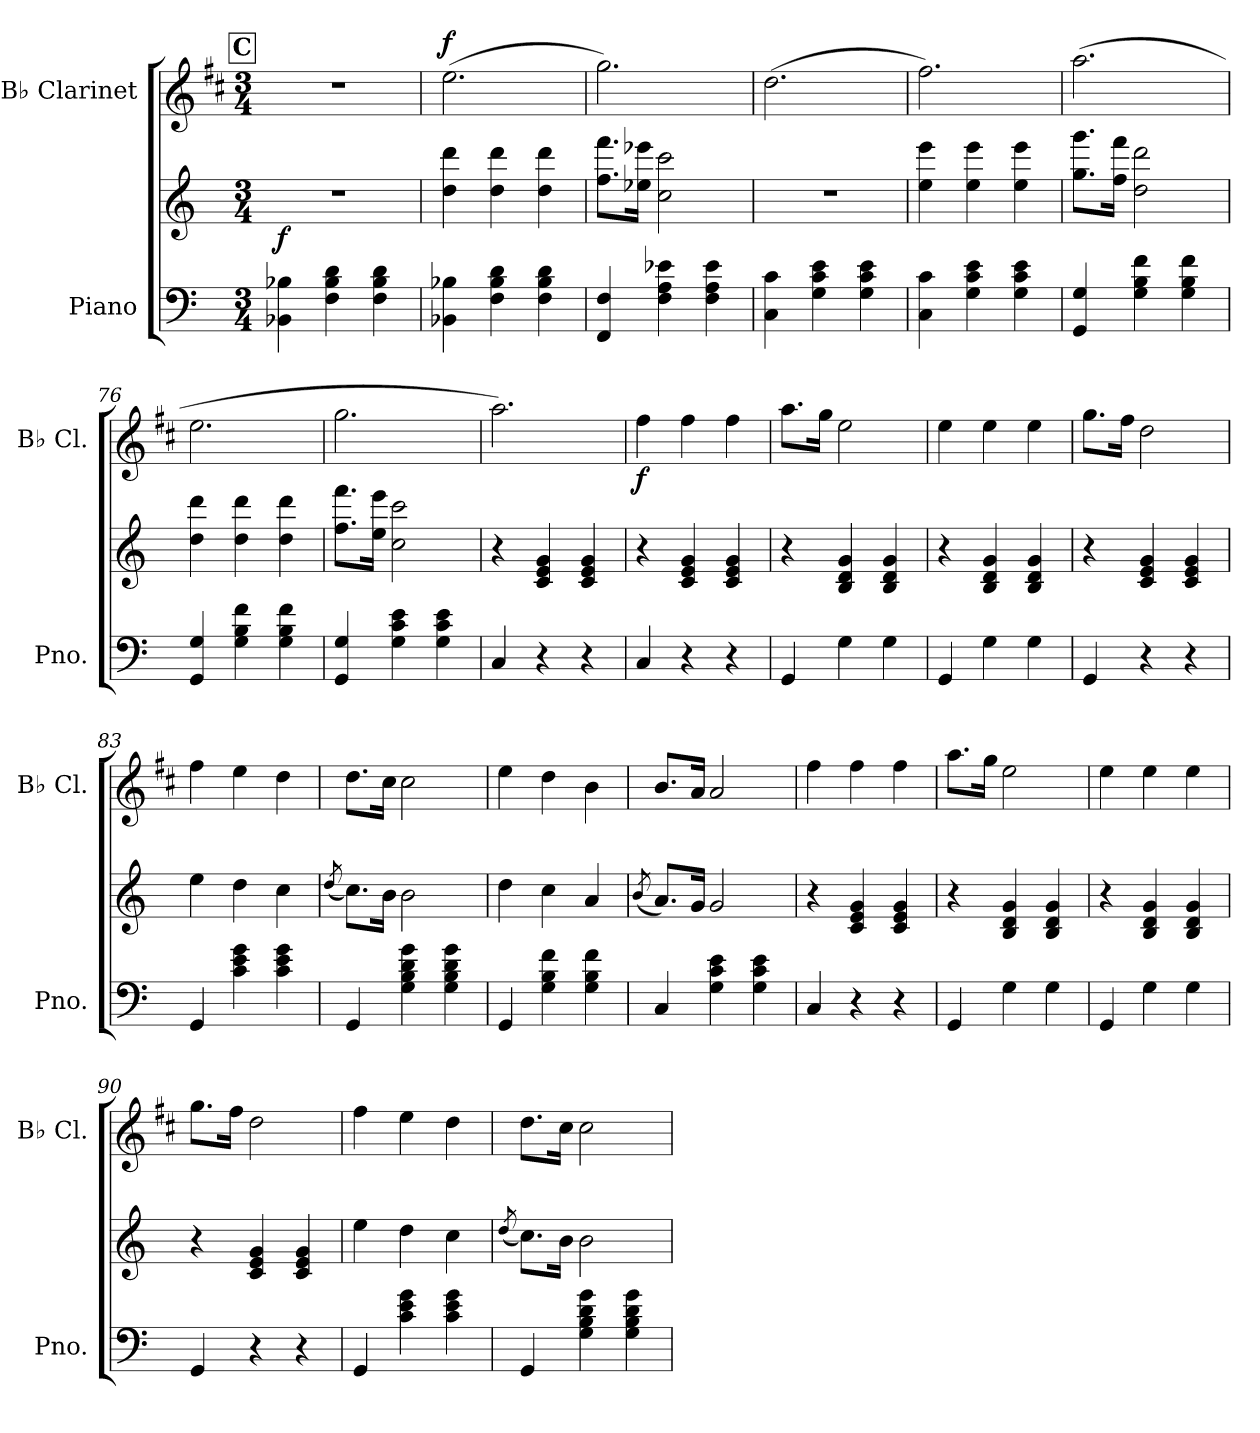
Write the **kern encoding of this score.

**kern	**kern	**dynam	**kern	**dynam
*part2	*part2	*part2	*part1	*part1
*staff3	*staff2	*staff2/3	*staff1	*staff1
*I"Piano	*	*	*I"B♭ Clarinet	*
*I'Pno.	*	*	*I'B♭ Cl.	*
*clefF4	*clefG2	*	*clefG2	*
*	*	*	*ITrd1c2	*
*k[]	*k[]	*	*k[]	*
*M3/4	*M3/4	*	*M3/4	*
!!LO:REH:place=s1:a:B:fs=14:t=C
=70	=70	=70	=70	=70
!	!	!LO:DY:b	!	!
4BB-X\ 4B-X\	2.r	f	2.r	.
4F\ 4B-\ 4d\	.	.	.	.
4F\ 4B-\ 4d\	.	.	.	.
=71	=71	=71	=71	=71
!	!	!	!	!LO:DY:a
4BB-X\ 4B-X\	4dd\ 4ddd\	.	(>2.dd\	f
4F\ 4B-\ 4d\	4dd\ 4ddd\	.	.	.
4F\ 4B-\ 4d\	4dd\ 4ddd\	.	.	.
=72	=72	=72	=72	=72
4FF/ 4F/	8.ff\ 8.fff\L	.	2.ff\)	.
.	16ee-X\ 16eee-X\Jk	.	.	.
4F\ 4A\ 4e-X\	2cc\ 2ccc\	.	.	.
4F\ 4A\ 4e-\	.	.	.	.
=73	=73	=73	=73	=73
4C\ 4c\	2.r	.	(>2.cc\	.
4G\ 4c\ 4e\	.	.	.	.
4G\ 4c\ 4e\	.	.	.	.
=74	=74	=74	=74	=74
4C\ 4c\	4ee\ 4eee\	.	2.ee\)	.
4G\ 4c\ 4e\	4ee\ 4eee\	.	.	.
4G\ 4c\ 4e\	4ee\ 4eee\	.	.	.
!!LO:LB:g=z
=75	=75	=75	=75	=75
4GG/ 4G/	8.gg\ 8.ggg\L	.	(>2.gg\	.
.	16ff\ 16fff\Jk	.	.	.
4G\ 4B\ 4f\	2dd\ 2ddd\	.	.	.
4G\ 4B\ 4f\	.	.	.	.
=76	=76	=76	=76	=76
4GG/ 4G/	4dd\ 4ddd\	.	2.dd\	.
4G\ 4B\ 4f\	4dd\ 4ddd\	.	.	.
4G\ 4B\ 4f\	4dd\ 4ddd\	.	.	.
=77	=77	=77	=77	=77
4GG/ 4G/	8.ff\ 8.fff\L	.	2.ff\	.
.	16ee\ 16eee\Jk	.	.	.
4G\ 4c\ 4e\	2cc\ 2ccc\	.	.	.
4G\ 4c\ 4e\	.	.	.	.
=78	=78	=78	=78	=78
4C/	4r	.	2.gg\)	.
4r	4c/ 4e/ 4g/	.	.	.
4r	4c/ 4e/ 4g/	.	.	.
=79	=79	=79	=79	=79
!	!	!	!	!LO:DY:b
4C/	4r	.	4ee\	f
4r	4c/ 4e/ 4g/	.	4ee\	.
4r	4c/ 4e/ 4g/	.	4ee\	.
=80	=80	=80	=80	=80
4GG/	4r	.	8.gg\L	.
.	.	.	16ff\Jk	.
4G\	4B/ 4d/ 4g/	.	2dd\	.
4G\	4B/ 4d/ 4g/	.	.	.
=81	=81	=81	=81	=81
4GG/	4r	.	4dd\	.
4G\	4B/ 4d/ 4g/	.	4dd\	.
4G\	4B/ 4d/ 4g/	.	4dd\	.
=82	=82	=82	=82	=82
4GG/	4r	.	8.ff\L	.
.	.	.	16ee\Jk	.
4r	4c/ 4e/ 4g/	.	2cc\	.
4r	4c/ 4e/ 4g/	.	.	.
!!LO:LB:g=z
=83	=83	=83	=83	=83
4GG/	4ee\	.	4ee\	.
4c\ 4e\ 4g\	4dd\	.	4dd\	.
4c\ 4e\ 4g\	4cc\	.	4cc\	.
=84	=84	=84	=84	=84
.	(<8qdd/	.	.	.
4GG/	8.cc\L)	.	8.cc\L	.
.	16b\Jk	.	16b\Jk	.
4G\ 4B\ 4d\ 4g\	2b\	.	2b\	.
4G\ 4B\ 4d\ 4g\	.	.	.	.
=85	=85	=85	=85	=85
4GG/	4dd\	.	4dd\	.
4G\ 4B\ 4f\	4cc\	.	4cc\	.
4G\ 4B\ 4f\	4a/	.	4a\	.
=86	=86	=86	=86	=86
.	(<8qb/	.	.	.
4C/	8.a/L)	.	8.a/L	.
.	16g/Jk	.	16g/Jk	.
4G\ 4c\ 4e\	2g/	.	2g/	.
4G\ 4c\ 4e\	.	.	.	.
=87	=87	=87	=87	=87
4C/	4r	.	4ee\	.
4r	4c/ 4e/ 4g/	.	4ee\	.
4r	4c/ 4e/ 4g/	.	4ee\	.
=88	=88	=88	=88	=88
4GG/	4r	.	8.gg\L	.
.	.	.	16ff\Jk	.
4G\	4B/ 4d/ 4g/	.	2dd\	.
4G\	4B/ 4d/ 4g/	.	.	.
=89	=89	=89	=89	=89
4GG/	4r	.	4dd\	.
4G\	4B/ 4d/ 4g/	.	4dd\	.
4G\	4B/ 4d/ 4g/	.	4dd\	.
=90	=90	=90	=90	=90
4GG/	4r	.	8.ff\L	.
.	.	.	16ee\Jk	.
4r	4c/ 4e/ 4g/	.	2cc\	.
4r	4c/ 4e/ 4g/	.	.	.
=91	=91	=91	=91	=91
4GG/	4ee\	.	4ee\	.
4c\ 4e\ 4g\	4dd\	.	4dd\	.
4c\ 4e\ 4g\	4cc\	.	4cc\	.
!!LO:PB:g=z
=92	=92	=92	=92	=92
.	(<8qdd/	.	.	.
4GG/	8.cc\L)	.	8.cc\L	.
.	16b\Jk	.	16b\Jk	.
4G\ 4B\ 4d\ 4g\	2b\	.	2b\	.
4G\ 4B\ 4d\ 4g\	.	.	.	.
=	=	=	=	=
*-	*-	*-	*-	*-
